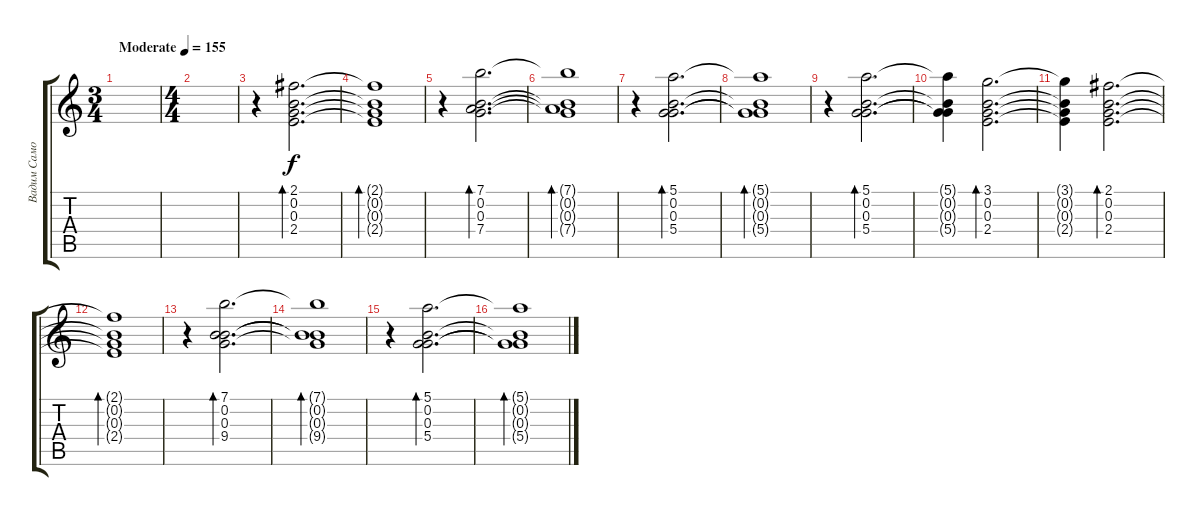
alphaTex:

\track ("Вадим Самойлов" "Вадим Само") {instrument acousticguitarsteel}
\staff {score tabs}
\tuning (E4 B3 G3 D3 A2 E2) {hide}
\ts (3 4)
\tempo (155 "Moderate")
\clef g2
\ks c
|
\ts (4 4)
|
r.4 (2.1 0.2 0.3 2.4).2{d bd 240} |
(2.1{t} 0.2{t} 0.3{t} 2.4{t}).1{bd 240} |
r.4 (7.1 0.2 0.3 7.4).2{d bd 120} |
(7.1{t} 0.2{t} 0.3{t} 7.4{t}).1{bd 480} |
r.4 (5.1 0.2 0.3 5.4).2{d bd 120} |
(5.1{t} 0.2{t} 0.3{t} 5.4{t}).1{bd 480} |
r.4 (5.1 0.2 0.3 5.4).2{d bd 480} |
(5.1{t} 0.2{t} 0.3{t} 5.4{t}).4 (3.1 0.2 0.3 2.4).2{d bd 480} |
(3.1{t} 0.2{t} 0.3{t} 2.4{t}).4 (2.1 0.2 0.3 2.4).2{d bd 240} |
(2.1{t} 0.2{t} 0.3{t} 2.4{t}).1{bd 240} |
r.4 (7.1 0.2 0.3 9.4).2{d bd 240} |
(7.1{t} 0.2{t} 0.3{t} 9.4{t}).1{bd 480} |
r.4 (5.1 0.2 0.3 5.4).2{d bd 480} |
(5.1{t} 0.2{t} 0.3{t} 5.4{t}).1{bd 480}
